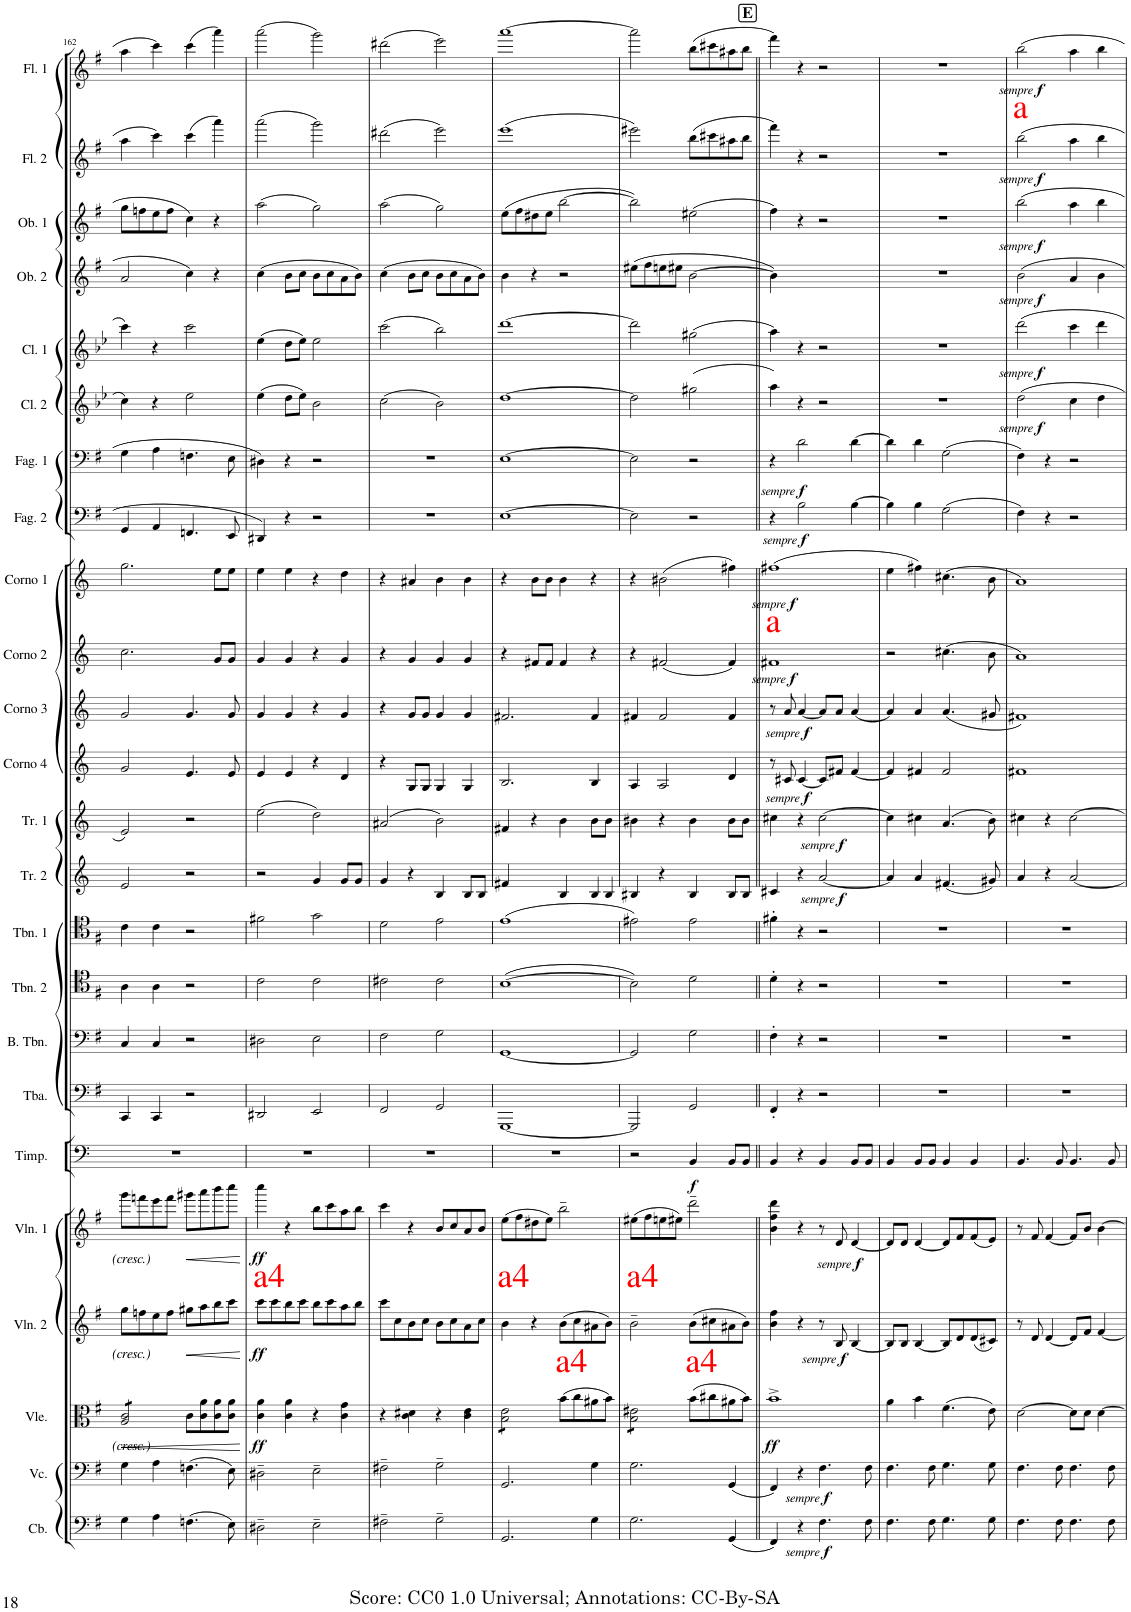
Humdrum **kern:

**kern	**dynam	**kern	**dynam	**kern	**dynam	**kern	**text	**dynam	**kern	**text	**dynam	**kern	**dynam	**kern	**kern	**kern	**kern	**kern	**dynam	**kern	**dynam	**kern	**dynam	**kern	**dynam	**kern	**dynam	**kern	**text	**dynam	**kern	**dynam	**kern	**dynam	**kern	**dynam	**kern	**dynam	**kern	**dynam	**kern	**dynam	**kern	**dynam	**kern	**text	**dynam
*part24	*part24	*part23	*part23	*part22	*part22	*part21	*part21	*part21	*part20	*part20	*part20	*part19	*part19	*part18	*part17	*part16	*part15	*part14	*part14	*part13	*part13	*part12	*part12	*part11	*part11	*part10	*part10	*part9	*part9	*part9	*part8	*part8	*part7	*part7	*part6	*part6	*part5	*part5	*part4	*part4	*part3	*part3	*part2	*part2	*part1	*part1	*part1
*staff24	*staff24	*staff23	*staff23	*staff22	*staff22	*staff21	*staff21	*staff21	*staff20	*staff20	*staff20	*staff19	*staff19	*staff18	*staff17	*staff16	*staff15	*staff14	*staff14	*staff13	*staff13	*staff12	*staff12	*staff11	*staff11	*staff10	*staff10	*staff9	*staff9	*staff9	*staff8	*staff8	*staff7	*staff7	*staff6	*staff6	*staff5	*staff5	*staff4	*staff4	*staff3	*staff3	*staff2	*staff2	*staff1	*staff1	*staff1
*I"Contrabassi	*	*I"Violoncelli	*	*I"Viole	*	*I"Violini 2	*	*	*I"Violini 1	*	*	*I"Timpani	*	*I"Tuba	*I"Bass Trombone	*I"Trombone Tenore 2	*I"Trombone Tenore 1	*I"Trombe in F 2	*	*I"Trombe in F 1	*	*I"Corno in F 4	*	*I"Corno in F 3	*	*I"Corno in F 2	*	*I"Corno in F 1	*	*	*I"Fagotto 2	*	*I"Fagotto 1	*	*I"Clarinetto in A 2	*	*I"Clarinetto in A 1	*	*I"Oboe 2	*	*I"Oboe 1	*	*I"Flauto 2	*	*I"Flauto 1	*	*
*I'Cb.	*	*I'Vc.	*	*I'Vle.	*	*I'Vln. 2	*	*	*I'Vln. 1	*	*	*I'Timp.	*	*I'Tba.	*I'B. Tbn.	*I'Tbn. 2	*I'Tbn. 1	*I'Tr. 2	*	*I'Tr. 1	*	*I'Corno 4	*	*I'Corno 3	*	*I'Corno 2	*	*I'Corno 1	*	*	*I'Fag. 2	*	*I'Fag. 1	*	*I'Cl. 2	*	*I'Cl. 1	*	*I'Ob. 2	*	*I'Ob. 1	*	*I'Fl. 2	*	*I'Fl. 1	*	*
!!LO:PB:g=z
*clefF4	*	*clefF4	*	*clefC3	*	*clefG2	*	*	*clefG2	*	*	*clefF4	*	*clefF4	*clefF4	*clefC4	*clefC4	*clefG2	*	*clefG2	*	*clefG2	*	*clefG2	*	*clefG2	*	*clefG2	*	*	*clefF4	*	*clefF4	*	*clefG2	*	*clefG2	*	*clefG2	*	*clefG2	*	*clefG2	*	*clefG2	*	*
*Trd7c12	*	*	*	*	*	*	*	*	*	*	*	*	*	*	*	*	*	*Trd-3c-5	*	*Trd-3c-5	*	*Trd4c7	*	*Trd4c7	*	*Trd4c7	*	*Trd4c7	*	*	*	*	*	*	*Trd2c3	*	*Trd2c3	*	*	*	*	*	*	*	*	*	*
*k[f#]	*	*k[f#]	*	*k[f#]	*	*k[f#]	*	*	*k[f#]	*	*	*k[]	*	*k[f#]	*k[f#]	*k[f#]	*k[f#]	*k[]	*	*k[]	*	*k[]	*	*k[]	*	*k[]	*	*k[]	*	*	*k[f#]	*	*k[f#]	*	*k[b-e-]	*	*k[b-e-]	*	*k[f#]	*	*k[f#]	*	*k[f#]	*	*k[f#]	*	*
*M2/2	*	*M2/2	*	*M2/2	*	*M2/2	*	*	*M2/2	*	*	*M2/2	*	*M2/2	*M2/2	*M2/2	*M2/2	*M2/2	*	*M2/2	*	*M2/2	*	*M2/2	*	*M2/2	*	*M2/2	*	*	*M2/2	*	*M2/2	*	*M2/2	*	*M2/2	*	*M2/2	*	*M2/2	*	*M2/2	*	*M2/2	*	*
*met(c|)	*	*met(c|)	*	*met(c|)	*	*met(c|)	*	*	*met(c|)	*	*	*met(c|)	*	*met(c|)	*met(c|)	*met(c|)	*met(c|)	*met(c|)	*	*met(c|)	*	*met(c|)	*	*met(c|)	*	*met(c|)	*	*met(c|)	*	*	*met(c|)	*	*met(c|)	*	*met(c|)	*	*met(c|)	*	*met(c|)	*	*met(c|)	*	*met(c|)	*	*met(c|)	*	*
=162	=162	=162	=162	=162	=162	=162	=162	=162	=162	=162	=162	=162	=162	=162	=162	=162	=162	=162	=162	=162	=162	=162	=162	=162	=162	=162	=162	=162	=162	=162	=162	=162	=162	=162	=162	=162	=162	=162	=162	=162	=162	=162	=162	=162	=162	=162	=162
!	!	!	!	!	!LO:HP:b	!	!	!	!	!	!	!	!	!	!	!	!	!	!	!	!	!	!	!	!	!	!	!	!	!	!	!	!	!	!	!	!	!	!	!	!	!	!	!	!	!	!
*	*	*	*	*tremolo	*	*	*	*	*	*	*	*	*	*	*	*	*	*	*	*	*	*	*	*	*	*	*	*	*	*	*	*	*	*	*	*	*	*	*	*	*	*	*	*	*	*	*
4G\	.	4G\	.	8A/ 8c/L	<	8gg\L	.	.	8ggg\L	.	.	1r	.	4CC/	4C/	4A\	4c\	2e/	.	2e/	.	2g/	.	2g/	.	2.cc\	.	2.gg\	.	.	4GG/	.	4G\	.	4cc\	.	4ccc\	.	2a/	.	8gg\L	.	4aa\	.	4aa\	.	.
.	.	.	.	8A/ 8c/	.	8ffn\	.	.	8fffn\	.	.	.	.	.	.	.	.	.	.	.	.	.	.	.	.	.	.	.	.	.	.	.	.	.	.	.	.	.	.	.	8ffn\	.	.	.	.	.	.
4A\	.	4A\	.	8A/ 8c/	.	8ee\	.	.	8eee\	.	.	.	.	4CC/	4C/	4A\	4c\	.	.	.	.	.	.	.	.	.	.	.	.	.	4AA/	.	4A\	.	4r	.	4r	.	.	.	8ee\	.	4ccc\	.	4ccc\	.	.
.	.	.	.	8A/ 8c/J	.	8ff\J	.	.	8fff\J	.	.	.	.	.	.	.	.	.	.	.	.	.	.	.	.	.	.	.	.	.	.	.	.	.	.	.	.	.	.	.	8ff\J	.	.	.	.	.	.
*	*	*	*	*Xtremolo	*	*	*	*	*	*	*	*	*	*	*	*	*	*	*	*	*	*	*	*	*	*	*	*	*	*	*	*	*	*	*	*	*	*	*	*	*	*	*	*	*	*	*
!	!	!	!	!	!	!	!	!LO:HP:b	!	!	!LO:HP:b	!	!	!	!	!	!	!	!	!	!	!	!	!	!	!	!	!	!	!	!	!	!	!	!	!	!	!	!	!	!	!	!	!	!	!	!
(4.Fn\	.	(4.Fn\	.	8c\L	.	8gg#X\L	.	<	8ggg#X\L	.	<	.	.	2r	2r	2r	2r	2r	.	2r	.	4.e/	.	4.g/	.	.	.	.	.	.	4.FFn/	.	4.Fn\	.	2ee-\	.	2ccc\	.	4cc\	.	4cc\	.	(4ccc\	.	(4ccc\	.	.
.	.	.	.	8c\ 8a\	.	8aa\	.	.	8aaa\	.	.	.	.	.	.	.	.	.	.	.	.	.	.	.	.	.	.	.	.	.	.	.	.	.	.	.	.	.	.	.	.	.	.	.	.	.	.
.	.	.	.	8c\ 8a\	.	8bb\	.	.	8bbb\	.	.	.	.	.	.	.	.	.	.	.	.	.	.	.	.	8g/L	.	8ee\L	.	.	.	.	.	.	.	.	.	.	4r	.	4r	.	4aaa\)	.	4aaa\)	.	.
8E\)	.	8E\)	.	8c\ 8a\J	.	8ccc\J	.	.	8cccc\J	.	.	.	.	.	.	.	.	.	.	.	.	8e/	.	8g/	.	8g/J	.	8ee\J	.	.	8EE/	.	8E\	.	.	.	.	.	.	.	.	.	.	.	.	.	.
.	.	.	.	.	[	.	.	[	.	.	[	.	.	.	.	.	.	.	.	.	.	.	.	.	.	.	.	.	.	.	.	.	.	.	.	.	.	.	.	.	.	.	.	.	.	.	.
=163	=163	=163	=163	=163	=163	=163	=163	=163	=163	=163	=163	=163	=163	=163	=163	=163	=163	=163	=163	=163	=163	=163	=163	=163	=163	=163	=163	=163	=163	=163	=163	=163	=163	=163	=163	=163	=163	=163	=163	=163	=163	=163	=163	=163	=163	=163	=163
!	!	!	!	!	!LO:DY:b	!	!	!LO:DY:b	!	!LO:LY:b:color=#FF0000	!LO:DY:b	!	!	!	!	!	!	!	!	!	!	!	!	!	!	!	!	!	!	!	!	!	!	!	!	!	!	!	!	!	!	!	!	!	!	!	!
2D#X~\	.	2D#X~\	.	4c\ 4a\	ff	8ccc\L	.	ff	4cccc\	a4	ff	1r	.	2DD#X/	2D#X\	2c\	2f#X\	2r	.	(2ee\	.	4e/	.	4g/	.	4g/	.	4ee\	.	.	4DD#X/	.	4D#X\	.	(4ee-\	.	(4ee-\	.	(4cc\	.	(2aa\	.	(2aaa\	.	(2aaa\	.	.
.	.	.	.	.	.	8ccc\	.	.	.	.	.	.	.	.	.	.	.	.	.	.	.	.	.	.	.	.	.	.	.	.	.	.	.	.	.	.	.	.	.	.	.	.	.	.	.	.	.
.	.	.	.	4c\ 4a\	.	8bb\	.	.	4r	.	.	.	.	.	.	.	.	.	.	.	.	4e/	.	4g/	.	4g/	.	4ee\	.	.	4r	.	4r	.	8dd\L	.	8dd\L	.	8b\L	.	.	.	.	.	.	.	.
.	.	.	.	.	.	8ccc\J	.	.	.	.	.	.	.	.	.	.	.	.	.	.	.	.	.	.	.	.	.	.	.	.	.	.	.	.	8ee-\J)	.	8ee-\J)	.	8cc\J	.	.	.	.	.	.	.	.
2E~\	.	2E~\	.	4r	.	8bb\L	.	.	8bb\L	.	.	.	.	2EE/	2E\	2c\	2g\	4g/	.	2dd\)	.	4r	.	4r	.	4r	.	4r	.	.	2r	.	2r	.	2b-\	.	2ee-\	.	8b\L	.	2gg\)	.	2ggg\)	.	2ggg\)	.	.
.	.	.	.	.	.	8ccc\	.	.	8ccc\	.	.	.	.	.	.	.	.	.	.	.	.	.	.	.	.	.	.	.	.	.	.	.	.	.	.	.	.	.	8cc\	.	.	.	.	.	.	.	.
.	.	.	.	4c\ 4g\	.	8aa\	.	.	8aa\	.	.	.	.	.	.	.	.	8g/L	.	.	.	4d/	.	4g/	.	4g/	.	4dd\	.	.	.	.	.	.	.	.	.	.	8a\	.	.	.	.	.	.	.	.
.	.	.	.	.	.	8bb\J	.	.	8bb\J	.	.	.	.	.	.	.	.	8g/J	.	.	.	.	.	.	.	.	.	.	.	.	.	.	.	.	.	.	.	.	8b\J)	.	.	.	.	.	.	.	.
=164	=164	=164	=164	=164	=164	=164	=164	=164	=164	=164	=164	=164	=164	=164	=164	=164	=164	=164	=164	=164	=164	=164	=164	=164	=164	=164	=164	=164	=164	=164	=164	=164	=164	=164	=164	=164	=164	=164	=164	=164	=164	=164	=164	=164	=164	=164	=164
2F#X~\	.	2F#X~\	.	4r	.	8ccc\L	.	.	4ccc\	.	.	1r	.	2FF#/	2F#\	2c#X\	2d\	4g/	.	(2a#X/	.	4r	.	4r	.	4r	.	4r	.	.	1r	.	1r	.	(2cc\	.	(2ccc\	.	(4cc\	.	(2aa\	.	(2ddd#X\	.	(2ddd#X\	.	.
.	.	.	.	.	.	8cc\	.	.	.	.	.	.	.	.	.	.	.	.	.	.	.	.	.	.	.	.	.	.	.	.	.	.	.	.	.	.	.	.	.	.	.	.	.	.	.	.	.
.	.	.	.	4c\ 4d#X\	.	8b\	.	.	4r	.	.	.	.	.	.	.	.	4r	.	.	.	8G/L	.	8g/L	.	4g/	.	4a#X/	.	.	.	.	.	.	.	.	.	.	8b\L	.	.	.	.	.	.	.	.
.	.	.	.	.	.	8cc\J	.	.	.	.	.	.	.	.	.	.	.	.	.	.	.	8G/J	.	8g/J	.	.	.	.	.	.	.	.	.	.	.	.	.	.	8cc\J	.	.	.	.	.	.	.	.
2G~\	.	2G~\	.	4r	.	8b\L	.	.	8b/L	.	.	.	.	2GG/	2G\	2c#\	2e\	4B/	.	2b\)	.	4G/	.	4g/	.	4g/	.	4b\	.	.	.	.	.	.	2b-\)	.	2bb-\)	.	8b\L	.	2gg\)	.	2eee\)	.	2eee\)	.	.
.	.	.	.	.	.	8cc\	.	.	8cc/	.	.	.	.	.	.	.	.	.	.	.	.	.	.	.	.	.	.	.	.	.	.	.	.	.	.	.	.	.	8cc\	.	.	.	.	.	.	.	.
.	.	.	.	4c\ 4e\	.	8a\	.	.	8a/	.	.	.	.	.	.	.	.	8B/L	.	.	.	4G/	.	4g/	.	4g/	.	4b\	.	.	.	.	.	.	.	.	.	.	8a\	.	.	.	.	.	.	.	.
.	.	.	.	.	.	8cc\J	.	.	8b/J	.	.	.	.	.	.	.	.	8B/J	.	.	.	.	.	.	.	.	.	.	.	.	.	.	.	.	.	.	.	.	8b\J)	.	.	.	.	.	.	.	.
=165	=165	=165	=165	=165	=165	=165	=165	=165	=165	=165	=165	=165	=165	=165	=165	=165	=165	=165	=165	=165	=165	=165	=165	=165	=165	=165	=165	=165	=165	=165	=165	=165	=165	=165	=165	=165	=165	=165	=165	=165	=165	=165	=165	=165	=165	=165	=165
!	!	!	!	!	!	!	!	!	!	!LO:LY:b:color=#FF0000	!	!	!	!	!	!	!	!	!	!	!	!	!	!	!	!	!	!	!	!	!	!	!	!	!	!	!	!	!	!	!	!	!	!	!	!	!
*	*	*	*	*tremolo	*	*	*	*	*	*	*	*	*	*	*	*	*	*	*	*	*	*	*	*	*	*	*	*	*	*	*	*	*	*	*	*	*	*	*	*	*	*	*	*	*	*	*
2.GG/	.	2.GG/	.	8B\ 8e\L	.	4b\	.	.	(8ee\L	a4	.	1r	.	[1GGG	[1GG	(>[1B	(>1e	4f#X/	.	4f#X/	.	2.B/	.	2.f#X/	.	4r	.	4r	.	.	[1E	.	[1E	.	[1dd	.	[1ddd	.	4b\	.	(8ee\L	.	(1eee	.	[>1aaa	.	.
.	.	.	.	8B\ 8e\	.	.	.	.	8ff#\	.	.	.	.	.	.	.	.	.	.	.	.	.	.	.	.	.	.	.	.	.	.	.	.	.	.	.	.	.	.	.	8ff#\	.	.	.	.	.	.
.	.	.	.	8B\ 8e\	.	4r	.	.	8dd#X\	.	.	.	.	.	.	.	.	4ryy	.	4r	.	.	.	.	.	8f#X/L	.	8b\L	.	.	.	.	.	.	.	.	.	.	4r	.	8dd#X\	.	.	.	.	.	.
.	.	.	.	8B\ 8e\J	.	.	.	.	8ee\J)	.	.	.	.	.	.	.	.	.	.	.	.	.	.	.	.	8f#/J	.	8b\J	.	.	.	.	.	.	.	.	.	.	.	.	8ee\J	.	.	.	.	.	.
*	*	*	*	*Xtremolo	*	*	*	*	*	*	*	*	*	*	*	*	*	*	*	*	*	*	*	*	*	*	*	*	*	*	*	*	*	*	*	*	*	*	*	*	*	*	*	*	*	*	*
!	!	!	!	!	!	!	!LO:LY:b:color=#FF0000	!	!	!	!	!	!	!	!	!	!	!	!	!	!	!	!	!	!	!	!	!	!	!	!	!	!	!	!	!	!	!	!	!	!	!	!	!	!	!	!
.	.	.	.	(8b\L	.	(8b\L	a4	.	2bb~\	.	.	.	.	.	.	.	.	4B/	.	4b\	.	.	.	.	.	4f#/	.	4b\	.	.	.	.	.	.	.	.	.	.	2r	.	[2bb\	.	.	.	.	.	.
.	.	.	.	8cc\	.	8cc\	.	.	.	.	.	.	.	.	.	.	.	.	.	.	.	.	.	.	.	.	.	.	.	.	.	.	.	.	.	.	.	.	.	.	.	.	.	.	.	.	.
4G\	.	4G\	.	8a#X\	.	8a#X\	.	.	.	.	.	.	.	.	.	.	.	8B/L	.	8b\L	.	4B/	.	4f#/	.	4r	.	4r	.	.	.	.	.	.	.	.	.	.	.	.	.	.	.	.	.	.	.
.	.	.	.	8b\J)	.	8b\J)	.	.	.	.	.	.	.	.	.	.	.	8B/J	.	8b\J	.	.	.	.	.	.	.	.	.	.	.	.	.	.	.	.	.	.	.	.	.	.	.	.	.	.	.
=166	=166	=166	=166	=166	=166	=166	=166	=166	=166	=166	=166	=166	=166	=166	=166	=166	=166	=166	=166	=166	=166	=166	=166	=166	=166	=166	=166	=166	=166	=166	=166	=166	=166	=166	=166	=166	=166	=166	=166	=166	=166	=166	=166	=166	=166	=166	=166
!	!	!	!	!	!	!	!	!	!	!LO:LY:b:color=#FF0000	!	!	!	!	!	!	!	!	!	!	!	!	!	!	!	!	!	!	!	!	!	!	!	!	!	!	!	!	!	!	!	!	!	!	!	!	!
*	*	*	*	*tremolo	*	*	*	*	*	*	*	*	*	*	*	*	*	*	*	*	*	*	*	*	*	*	*	*	*	*	*	*	*	*	*	*	*	*	*	*	*	*	*	*	*	*	*
2.G\	.	2.G\	.	8B\ 8e#X\L	.	2b~\	.	.	(8ee#X\L	a4	.	2r	.	2GGG/]	2GG/]	2B\])	2e#X\)	4B#X/	.	4b#X\	.	4A/	.	4f#X/	.	4r	.	4r	.	.	2E\]	.	2E\]	.	2dd\]	.	2ddd\]	.	(8ee#X\L	.	2bb\])	.	2eee#X\)	.	2aaa\]	.	.
.	.	.	.	8B\ 8e#X\	.	.	.	.	8ff#\	.	.	.	.	.	.	.	.	.	.	.	.	.	.	.	.	.	.	.	.	.	.	.	.	.	.	.	.	.	8ff#\	.	.	.	.	.	.	.	.
.	.	.	.	8B\ 8e#X\	.	.	.	.	8een\	.	.	.	.	.	.	.	.	4r	.	4r	.	2A/	.	2f#/	.	(2f#X/	.	(2b#X\	.	.	.	.	.	.	.	.	.	.	8een\	.	.	.	.	.	.	.	.
.	.	.	.	8B\ 8e#X\J	.	.	.	.	8ee#X\J)	.	.	.	.	.	.	.	.	.	.	.	.	.	.	.	.	.	.	.	.	.	.	.	.	.	.	.	.	.	8ee#X\J	.	.	.	.	.	.	.	.
*	*	*	*	*Xtremolo	*	*	*	*	*	*	*	*	*	*	*	*	*	*	*	*	*	*	*	*	*	*	*	*	*	*	*	*	*	*	*	*	*	*	*	*	*	*	*	*	*	*	*
!	!	!	!	!	!	!	!LO:LY:b:color=#FF0000	!	!	!	!	!	!LO:DY:b	!	!	!	!	!	!	!	!	!	!	!	!	!	!	!	!	!	!	!	!	!	!	!	!	!	!	!	!	!	!	!	!	!	!
.	.	.	.	(8b\L	.	(8b\L	a4	.	2ddd~\	.	.	4BB/	f	2GG/	2G\	2d\	2e#\	4B#/	.	4b#\	.	.	.	.	.	.	.	.	.	.	2r	.	2r	.	(2gg#X\	.	(2gg#X\	.	[2b\	.	(2ee#X\	.	(8bb\L	.	(8bb\L	.	.
.	.	.	.	8cc#X\	.	8cc#X\	.	.	.	.	.	.	.	.	.	.	.	.	.	.	.	.	.	.	.	.	.	.	.	.	.	.	.	.	.	.	.	.	.	.	.	.	8ccc#X\	.	8ccc#X\	.	.
(4GG/	.	(4GG/	.	8a#X\	.	8a#X\	.	.	.	.	.	8BB/L	.	.	.	.	.	8B#/L	.	8b#\L	.	4d/	.	4f#/	.	4f#/)	.	4ff#X\)	.	.	.	.	.	.	.	.	.	.	.	.	.	.	8aa#X\	.	8aa#X\	.	.
.	.	.	.	8b\J)	.	8b\J)	.	.	.	.	.	8BB/J	.	.	.	.	.	8B#/J	.	8b#\J	.	.	.	.	.	.	.	.	.	.	.	.	.	.	.	.	.	.	.	.	.	.	8bb\J	.	8bb\J	.	.
=167	=167	=167	=167	=167	=167	=167	=167	=167	=167	=167	=167	=167	=167	=167	=167	=167	=167	=167	=167	=167	=167	=167	=167	=167	=167	=167	=167	=167	=167	=167	=167	=167	=167	=167	=167	=167	=167	=167	=167	=167	=167	=167	=167	=167	=167	=167	=167
!	!	!	!	!	!LO:DY:b	!	!	!	!	!	!	!	!	!	!	!	!	!	!	!	!	!	!	!	!	!	!LO:DY:b	!	!LO:LY:b:color=#FF0000	!	!	!	!	!	!	!	!	!	!	!	!	!	!	!	!	!	!
!	!	!	!	!	!	!	!	!	!	!	!	!	!	!	!	!	!	!	!	!	!	!	!	!	!	!	!LO:DY:n=1:b	!	!	!LO:DY:b	!	!	!	!	!	!	!	!	!	!	!	!	!	!	!	!	!
!	!	!	!	!	!	!	!	!	!	!	!	!	!	!	!	!	!	!	!	!	!	!	!	!	!	!	!	!	!	!LO:DY:n=1:b	!	!	!	!	!	!	!	!	!	!	!	!	!	!	!	!	!
4FF#/)	.	4FF#/)	.	1b^	ff	4b\ 4ff#\	.	.	4b\ 4ff#\ 4ddd\	.	.	4BB/	.	4FF#'/	4F#'\	4d'\	4f#X'\	4c#X/	.	4cc#X\	.	8r	.	8r	.	1f#X	other-dynamics f	(1ff#X	a	other-dynamics f	4r	.	4r	.	4aa\)	.	4aa\)	.	4b\])	.	4ff#\)	.	4fff#\)	.	4fff#\)	.	.
!	!	!	!	!	!	!	!	!	!	!	!	!	!	!	!	!	!	!	!	!	!	!	!LO:DY:b	!	!	!	!	!	!	!	!	!	!	!	!	!	!	!	!	!	!	!	!	!	!	!	!
!	!	!	!	!	!	!	!	!	!	!	!	!	!	!	!	!	!	!	!	!	!	!	!LO:DY:n=1:b	!	!LO:DY:b	!	!	!	!	!	!	!	!	!	!	!	!	!	!	!	!	!	!	!	!	!	!
!	!	!	!	!	!	!	!	!	!	!	!	!	!	!	!	!	!	!	!	!	!	!	!	!	!LO:DY:n=1:b	!	!	!	!	!	!	!	!	!	!	!	!	!	!	!	!	!	!	!	!	!	!
.	.	.	.	.	.	.	.	.	.	.	.	.	.	.	.	.	.	.	.	.	.	8c#X/	other-dynamics f	8a/	other-dynamics f	.	.	.	.	.	.	.	.	.	.	.	.	.	.	.	.	.	.	.	.	.	.
!	!	!	!	!	!	!	!	!	!	!	!	!	!	!	!	!	!	!	!	!	!	!	!	!	!	!	!	!	!	!	!	!LO:DY:b	!	!	!	!	!	!	!	!	!	!	!	!	!	!	!
!	!	!	!	!	!	!	!	!	!	!	!	!	!	!	!	!	!	!	!	!	!	!	!	!	!	!	!	!	!	!	!	!LO:DY:n=1:b	!	!LO:DY:b	!	!	!	!	!	!	!	!	!	!	!	!	!
!	!	!	!	!	!	!	!	!	!	!	!	!	!	!	!	!	!	!	!	!	!	!	!	!	!	!	!	!	!	!	!	!	!	!LO:DY:n=1:b	!	!	!	!	!	!	!	!	!	!	!	!	!
4r	.	4r	.	.	.	4r	.	.	4r	.	.	4r	.	4r	4r	4r	4r	4r	.	4r	.	[4c#/	.	[4a/	.	.	.	.	.	.	2B\	other-dynamics f	2d\	other-dynamics f	4r	.	4r	.	4ryy	.	4r	.	4r	.	4r	.	.
!	!LO:DY:b	!	!	!	!	!	!	!	!	!	!	!	!	!	!	!	!	!	!	!	!	!	!	!	!	!	!	!	!	!	!	!	!	!	!	!	!	!	!	!	!	!	!	!	!	!	!
!	!LO:DY:n=1:b	!	!LO:DY:b	!	!	!	!	!	!	!	!	!	!	!	!	!	!	!	!	!	!	!	!	!	!	!	!	!	!	!	!	!	!	!	!	!	!	!	!	!	!	!	!	!	!	!	!
!	!	!	!LO:DY:n=1:b	!	!	!	!	!	!	!	!	!	!	!	!	!	!	!	!LO:DY:b	!	!	!	!	!	!	!	!	!	!	!	!	!	!	!	!	!	!	!	!	!	!	!	!	!	!	!	!
!	!	!	!	!	!	!	!	!	!	!	!	!	!	!	!	!	!	!	!LO:DY:n=1:b	!	!LO:DY:b	!	!	!	!	!	!	!	!	!	!	!	!	!	!	!	!	!	!	!	!	!	!	!	!	!	!
!	!	!	!	!	!	!	!	!	!	!	!	!	!	!	!	!	!	!	!	!	!LO:DY:n=1:b	!	!	!	!	!	!	!	!	!	!	!	!	!	!	!	!	!	!	!	!	!	!	!	!	!	!
4.F#\	other-dynamics f	4.F#\	other-dynamics f	.	.	8r	.	.	8r	.	.	4BB/	.	2r	2r	2r	2r	[2a/	other-dynamics f	[2cc#\	other-dynamics f	8c#/L]	.	8a/L]	.	.	.	.	.	.	.	.	.	.	2r	.	2r	.	2ryy	.	2r	.	2r	.	2r	.	.
!	!	!	!	!	!	!	!	!LO:DY:b	!	!	!	!	!	!	!	!	!	!	!	!	!	!	!	!	!	!	!	!	!	!	!	!	!	!	!	!	!	!	!	!	!	!	!	!	!	!	!
!	!	!	!	!	!	!	!	!LO:DY:n=1:b	!	!	!LO:DY:b	!	!	!	!	!	!	!	!	!	!	!	!	!	!	!	!	!	!	!	!	!	!	!	!	!	!	!	!	!	!	!	!	!	!	!	!
!	!	!	!	!	!	!	!	!	!	!	!LO:DY:n=1:b	!	!	!	!	!	!	!	!	!	!	!	!	!	!	!	!	!	!	!	!	!	!	!	!	!	!	!	!	!	!	!	!	!	!	!	!
.	.	.	.	.	.	8B/	.	other-dynamics f	8d/	.	other-dynamics f	.	.	.	.	.	.	.	.	.	.	8f#X/J	.	8a/J	.	.	.	.	.	.	.	.	.	.	.	.	.	.	.	.	.	.	.	.	.	.	.
.	.	.	.	.	.	[4B/	.	.	[4d/	.	.	8BB/L	.	.	.	.	.	.	.	.	.	[4f#/	.	[4a/	.	.	.	.	.	.	[>4B\	.	[>4d\	.	.	.	.	.	.	.	.	.	.	.	.	.	.
8F#\	.	8F#\	.	.	.	.	.	.	.	.	.	8BB/J	.	.	.	.	.	.	.	.	.	.	.	.	.	.	.	.	.	.	.	.	.	.	.	.	.	.	.	.	.	.	.	.	.	.	.
=168	=168	=168	=168	=168	=168	=168	=168	=168	=168	=168	=168	=168	=168	=168	=168	=168	=168	=168	=168	=168	=168	=168	=168	=168	=168	=168	=168	=168	=168	=168	=168	=168	=168	=168	=168	=168	=168	=168	=168	=168	=168	=168	=168	=168	=168	=168	=168
4.F#\	.	4.F#\	.	4a\	.	8B/L]	.	.	8d/L]	.	.	4BB/	.	1r	1r	1r	1r	4a/]	.	4cc#\]	.	4f#/]	.	4a/]	.	2r	.	4ee\	.	.	4B\]	.	4d\]	.	1r	.	1r	.	1r	.	1r	.	1r	.	1r	.	.
.	.	.	.	.	.	8B/J	.	.	8d/J	.	.	.	.	.	.	.	.	.	.	.	.	.	.	.	.	.	.	.	.	.	.	.	.	.	.	.	.	.	.	.	.	.	.	.	.	.	.
.	.	.	.	4b\	.	[4B/	.	.	[4d/	.	.	8BB/L	.	.	.	.	.	4a/	.	4cc#X\	.	4f#X/	.	4a/	.	.	.	4ff#X\)	.	.	4B\	.	4d\	.	.	.	.	.	.	.	.	.	.	.	.	.	.
8F#\	.	8F#\	.	.	.	.	.	.	.	.	.	8BB/J	.	.	.	.	.	.	.	.	.	.	.	.	.	.	.	.	.	.	.	.	.	.	.	.	.	.	.	.	.	.	.	.	.	.	.
4.G\	.	4.G\	.	(4.f#\	.	8B/L]	.	.	8d/L]	.	.	4BB/	.	.	.	.	.	(4.f#X/	.	(4.a/	.	2f#/	.	(4.a/	.	(4.cc#X\	.	(4.cc#X\	.	.	(>2G\	.	(>2G\	.	.	.	.	.	.	.	.	.	.	.	.	.	.
.	.	.	.	.	.	8d/	.	.	8f#/	.	.	.	.	.	.	.	.	.	.	.	.	.	.	.	.	.	.	.	.	.	.	.	.	.	.	.	.	.	.	.	.	.	.	.	.	.	.
.	.	.	.	.	.	(8d/	.	.	(8f#/	.	.	4BB/	.	.	.	.	.	.	.	.	.	.	.	.	.	.	.	.	.	.	.	.	.	.	.	.	.	.	.	.	.	.	.	.	.	.	.
8G\	.	8G\	.	8e\)	.	8c#X/J)	.	.	8e/J)	.	.	.	.	.	.	.	.	8g#X/)	.	8b\)	.	.	.	8g#X/	.	8b\	.	8b\	.	.	.	.	.	.	.	.	.	.	.	.	.	.	.	.	.	.	.
=169	=169	=169	=169	=169	=169	=169	=169	=169	=169	=169	=169	=169	=169	=169	=169	=169	=169	=169	=169	=169	=169	=169	=169	=169	=169	=169	=169	=169	=169	=169	=169	=169	=169	=169	=169	=169	=169	=169	=169	=169	=169	=169	=169	=169	=169	=169	=169
!	!	!	!	!	!	!	!	!	!	!	!	!	!	!	!	!	!	!	!	!	!	!	!	!	!	!	!	!	!	!	!	!	!	!	!	!LO:DY:b	!	!	!	!	!	!	!	!	!	!LO:LY:b:color=#FF0000	!
!	!	!	!	!	!	!	!	!	!	!	!	!	!	!	!	!	!	!	!	!	!	!	!	!	!	!	!	!	!	!	!	!	!	!	!	!LO:DY:n=1:b	!	!LO:DY:b	!	!	!	!	!	!	!	!	!
!	!	!	!	!	!	!	!	!	!	!	!	!	!	!	!	!	!	!	!	!	!	!	!	!	!	!	!	!	!	!	!	!	!	!	!	!	!	!LO:DY:n=1:b	!	!LO:DY:b	!	!	!	!	!	!	!
!	!	!	!	!	!	!	!	!	!	!	!	!	!	!	!	!	!	!	!	!	!	!	!	!	!	!	!	!	!	!	!	!	!	!	!	!	!	!	!	!LO:DY:n=1:b	!	!LO:DY:b	!	!	!	!	!
!	!	!	!	!	!	!	!	!	!	!	!	!	!	!	!	!	!	!	!	!	!	!	!	!	!	!	!	!	!	!	!	!	!	!	!	!	!	!	!	!	!	!LO:DY:n=1:b	!	!LO:DY:b	!	!	!
!	!	!	!	!	!	!	!	!	!	!	!	!	!	!	!	!	!	!	!	!	!	!	!	!	!	!	!	!	!	!	!	!	!	!	!	!	!	!	!	!	!	!	!	!LO:DY:n=1:b	!	!	!LO:DY:b
!	!	!	!	!	!	!	!	!	!	!	!	!	!	!	!	!	!	!	!	!	!	!	!	!	!	!	!	!	!	!	!	!	!	!	!	!	!	!	!	!	!	!	!	!	!	!	!LO:DY:n=1:b
4.F#\	.	4.F#\	.	[2d\	.	8r	.	.	8r	.	.	4.BB/	.	1r	1r	1r	1r	4a/	.	4cc#X\	.	1f#X	.	1f#X)	.	1a)	.	1a)	.	.	4F#\)	.	4F#\)	.	2dd\	other-dynamics f	2ddd\	other-dynamics f	2b\	other-dynamics f	2bb\	other-dynamics f	2bb\	other-dynamics f	2bb\	a	other-dynamics f
.	.	.	.	.	.	8d/	.	.	8f#/	.	.	.	.	.	.	.	.	.	.	.	.	.	.	.	.	.	.	.	.	.	.	.	.	.	.	.	.	.	.	.	.	.	.	.	.	.	.
.	.	.	.	.	.	[4d/	.	.	[4f#/	.	.	.	.	.	.	.	.	4r	.	4r	.	.	.	.	.	.	.	.	.	.	4r	.	4r	.	.	.	.	.	.	.	.	.	.	.	.	.	.
8F#\	.	8F#\	.	.	.	.	.	.	.	.	.	8BB/	.	.	.	.	.	.	.	.	.	.	.	.	.	.	.	.	.	.	.	.	.	.	.	.	.	.	.	.	.	.	.	.	.	.	.
4.F#\	.	4.F#\	.	8d\L]	.	8d/L]	.	.	8f#/L]	.	.	4.BB/	.	.	.	.	.	[2a/	.	[2cc#\	.	.	.	.	.	.	.	.	.	.	2r	.	2r	.	4cc\	.	4ccc\	.	4a/	.	4aa\	.	4aa\	.	4aa\	.	.
.	.	.	.	8d\J	.	8f#/J	.	.	8b/J	.	.	.	.	.	.	.	.	.	.	.	.	.	.	.	.	.	.	.	.	.	.	.	.	.	.	.	.	.	.	.	.	.	.	.	.	.	.
.	.	.	.	[4d\	.	[4f#/	.	.	[4b\	.	.	.	.	.	.	.	.	.	.	.	.	.	.	.	.	.	.	.	.	.	.	.	.	.	4dd\	.	4ddd\	.	4b\	.	4bb\	.	4bb\	.	4bb\	.	.
8F#\	.	8F#\	.	.	.	.	.	.	.	.	.	8BB/	.	.	.	.	.	.	.	.	.	.	.	.	.	.	.	.	.	.	.	.	.	.	.	.	.	.	.	.	.	.	.	.	.	.	.
=	=	=	=	=	=	=	=	=	=	=	=	=	=	=	=	=	=	=	=	=	=	=	=	=	=	=	=	=	=	=	=	=	=	=	=	=	=	=	=	=	=	=	=	=	=	=	=
*-	*-	*-	*-	*-	*-	*-	*-	*-	*-	*-	*-	*-	*-	*-	*-	*-	*-	*-	*-	*-	*-	*-	*-	*-	*-	*-	*-	*-	*-	*-	*-	*-	*-	*-	*-	*-	*-	*-	*-	*-	*-	*-	*-	*-	*-	*-	*-
